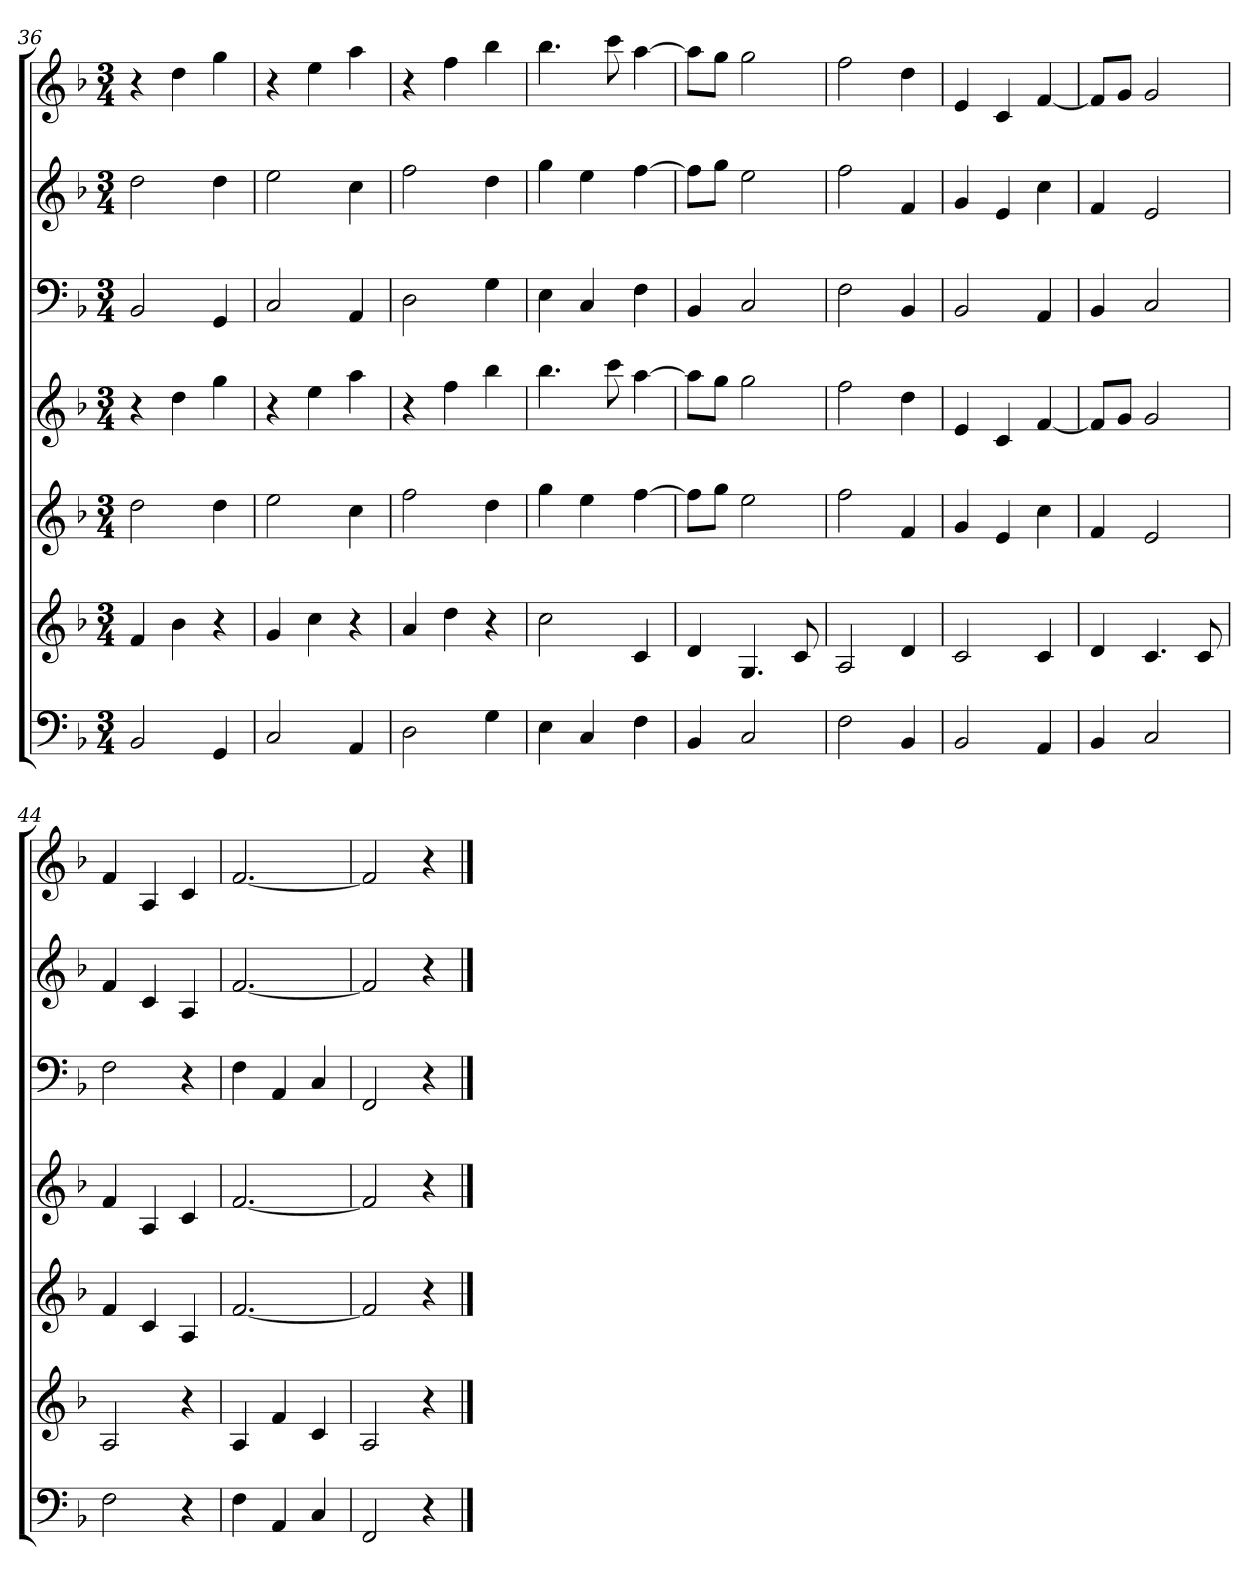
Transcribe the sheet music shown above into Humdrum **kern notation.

**kern	**kern	**kern	**kern	**kern	**kern	**kern
*part7	*part6	*part5	*part4	*part3	*part2	*part1
*staff7	*staff6	*staff5	*staff4	*staff3	*staff2	*staff1
*k[b-]	*k[b-]	*k[b-]	*k[b-]	*k[b-]	*k[b-]	*k[b-]
*F:	*F:	*F:	*F:	*F:	*F:	*F:
*M3/4	*M3/4	*M3/4	*M3/4	*M3/4	*M3/4	*M3/4
=36	=36	=36	=36	=36	=36	=36
2BB-	4f	2dd	4r	2BB-	2dd	4r
.	4b-	.	4dd	.	.	4dd
4GG	4r	4dd	4gg	4GG	4dd	4gg
=37	=37	=37	=37	=37	=37	=37
2C	4g	2ee	4r	2C	2ee	4r
.	4cc	.	4ee	.	.	4ee
4AA	4r	4cc	4aa	4AA	4cc	4aa
=38	=38	=38	=38	=38	=38	=38
2D	4a	2ff	4r	2D	2ff	4r
.	4dd	.	4ff	.	.	4ff
4G	4r	4dd	4bb-	4G	4dd	4bb-
=39	=39	=39	=39	=39	=39	=39
4E	2cc	4gg	4.bb-	4E	4gg	4.bb-
4C	.	4ee	.	4C	4ee	.
.	.	.	8ccc	.	.	8ccc
4F	4c	[4ff	[4aa	4F	[4ff	[4aa
=40	=40	=40	=40	=40	=40	=40
4BB-	4d	8ffL]	8aaL]	4BB-	8ffL]	8aaL]
.	.	8ggJ	8ggJ	.	8ggJ	8ggJ
2C	4.G	2ee	2gg	2C	2ee	2gg
.	8c	.	.	.	.	.
=41	=41	=41	=41	=41	=41	=41
2F	2A	2ff	2ff	2F	2ff	2ff
4BB-	4d	4f	4dd	4BB-	4f	4dd
=42	=42	=42	=42	=42	=42	=42
2BB-	2c	4g	4e	2BB-	4g	4e
.	.	4e	4c	.	4e	4c
4AA	4c	4cc	[4f	4AA	4cc	[4f
=43	=43	=43	=43	=43	=43	=43
4BB-	4d	4f	8fL]	4BB-	4f	8fL]
.	.	.	8gJ	.	.	8gJ
2C	4.c	2e	2g	2C	2e	2g
.	8c	.	.	.	.	.
=44	=44	=44	=44	=44	=44	=44
2F	2A	4f	4f	2F	4f	4f
.	.	4c	4A	.	4c	4A
4r	4r	4A	4c	4r	4A	4c
=45	=45	=45	=45	=45	=45	=45
4F	4A	[2.f	[2.f	4F	[2.f	[2.f
4AA	4f	.	.	4AA	.	.
4C	4c	.	.	4C	.	.
=46	=46	=46	=46	=46	=46	=46
2FF	2A	2f]	2f]	2FF	2f]	2f]
4r	4r	4r	4r	4r	4r	4r
==	==	==	==	==	==	==
*-	*-	*-	*-	*-	*-	*-
